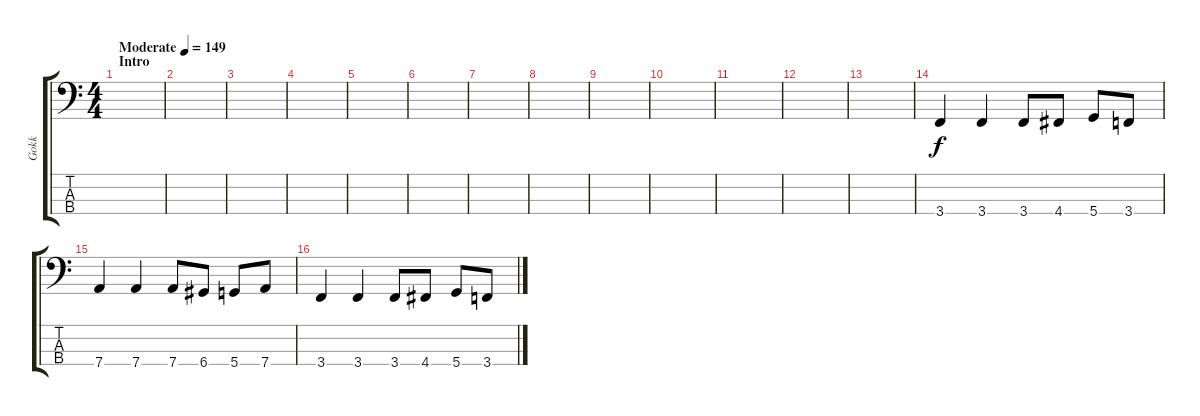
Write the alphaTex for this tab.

\track ("Gokk" "Gokk") {instrument electricbassfinger}
\staff {score tabs}
\tuning (G2 D2 A1 D1) {hide}
\ts (4 4)
\section ("" "Intro")
\tempo (149 "Moderate")
\clef f4
\ks c
|
|
|
|
|
|
|
|
|
|
|
|
|
3.4.4 3.4.4 3.4.8 4.4.8 5.4.8 3.4.8 |
7.4.4 7.4.4 7.4.8 6.4.8 5.4.8 7.4.8 |
3.4.4 3.4.4 3.4.8 4.4.8 5.4.8 3.4.8
